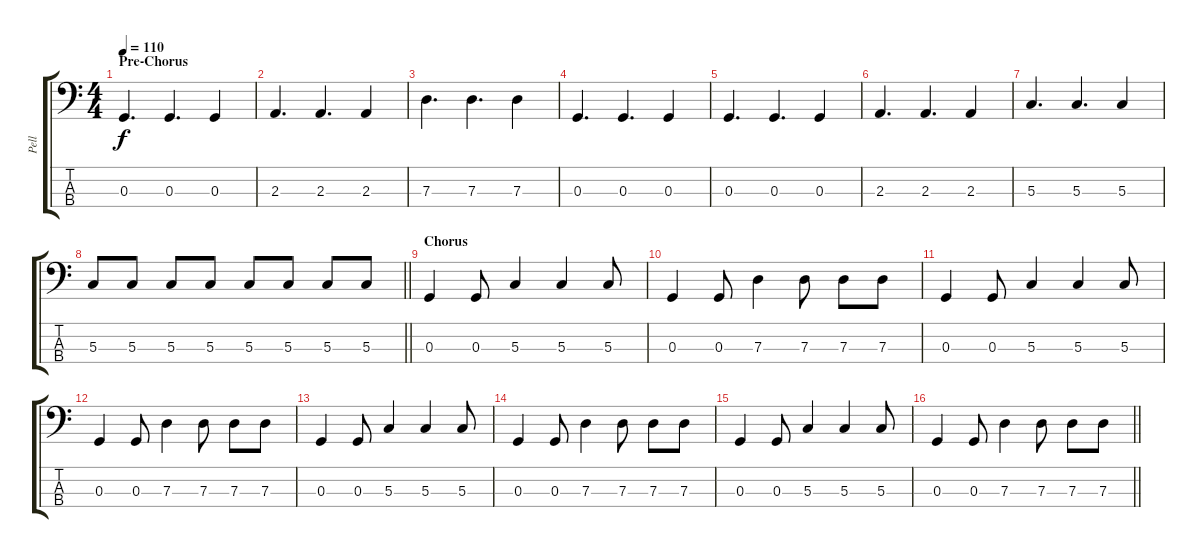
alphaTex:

\track ("Pell" "Pell") {instrument electricbassfinger}
\staff {score tabs}
\tuning (F2 C2 G1 C1) {hide}
\ts (4 4)
\section ("" "Pre-Chorus")
\tempo 110
\clef f4
\ks c
0.3.4{d dy f} 0.3.4{d} 0.3.4 |
2.3.4{d} 2.3.4{d} 2.3.4 |
7.3.4{d} 7.3.4{d} 7.3.4 |
0.3.4{d} 0.3.4{d} 0.3.4 |
0.3.4{d} 0.3.4{d} 0.3.4 |
2.3.4{d} 2.3.4{d} 2.3.4 |
5.3.4{d} 5.3.4{d} 5.3.4 |
\barLineRight lightlight
5.3.8 5.3.8 5.3.8 5.3.8 5.3.8 5.3.8 5.3.8 5.3.8 |
\section ("" "Chorus")
0.3.4 0.3.8 5.3.4 5.3.4 5.3.8 |
0.3.4 0.3.8 7.3.4 7.3.8 7.3.8 7.3.8 |
0.3.4 0.3.8 5.3.4 5.3.4 5.3.8 |
0.3.4 0.3.8 7.3.4 7.3.8 7.3.8 7.3.8 |
0.3.4 0.3.8 5.3.4 5.3.4 5.3.8 |
0.3.4 0.3.8 7.3.4 7.3.8 7.3.8 7.3.8 |
0.3.4 0.3.8 5.3.4 5.3.4 5.3.8 |
\barLineRight lightlight
0.3.4 0.3.8 7.3.4 7.3.8 7.3.8 7.3.8
